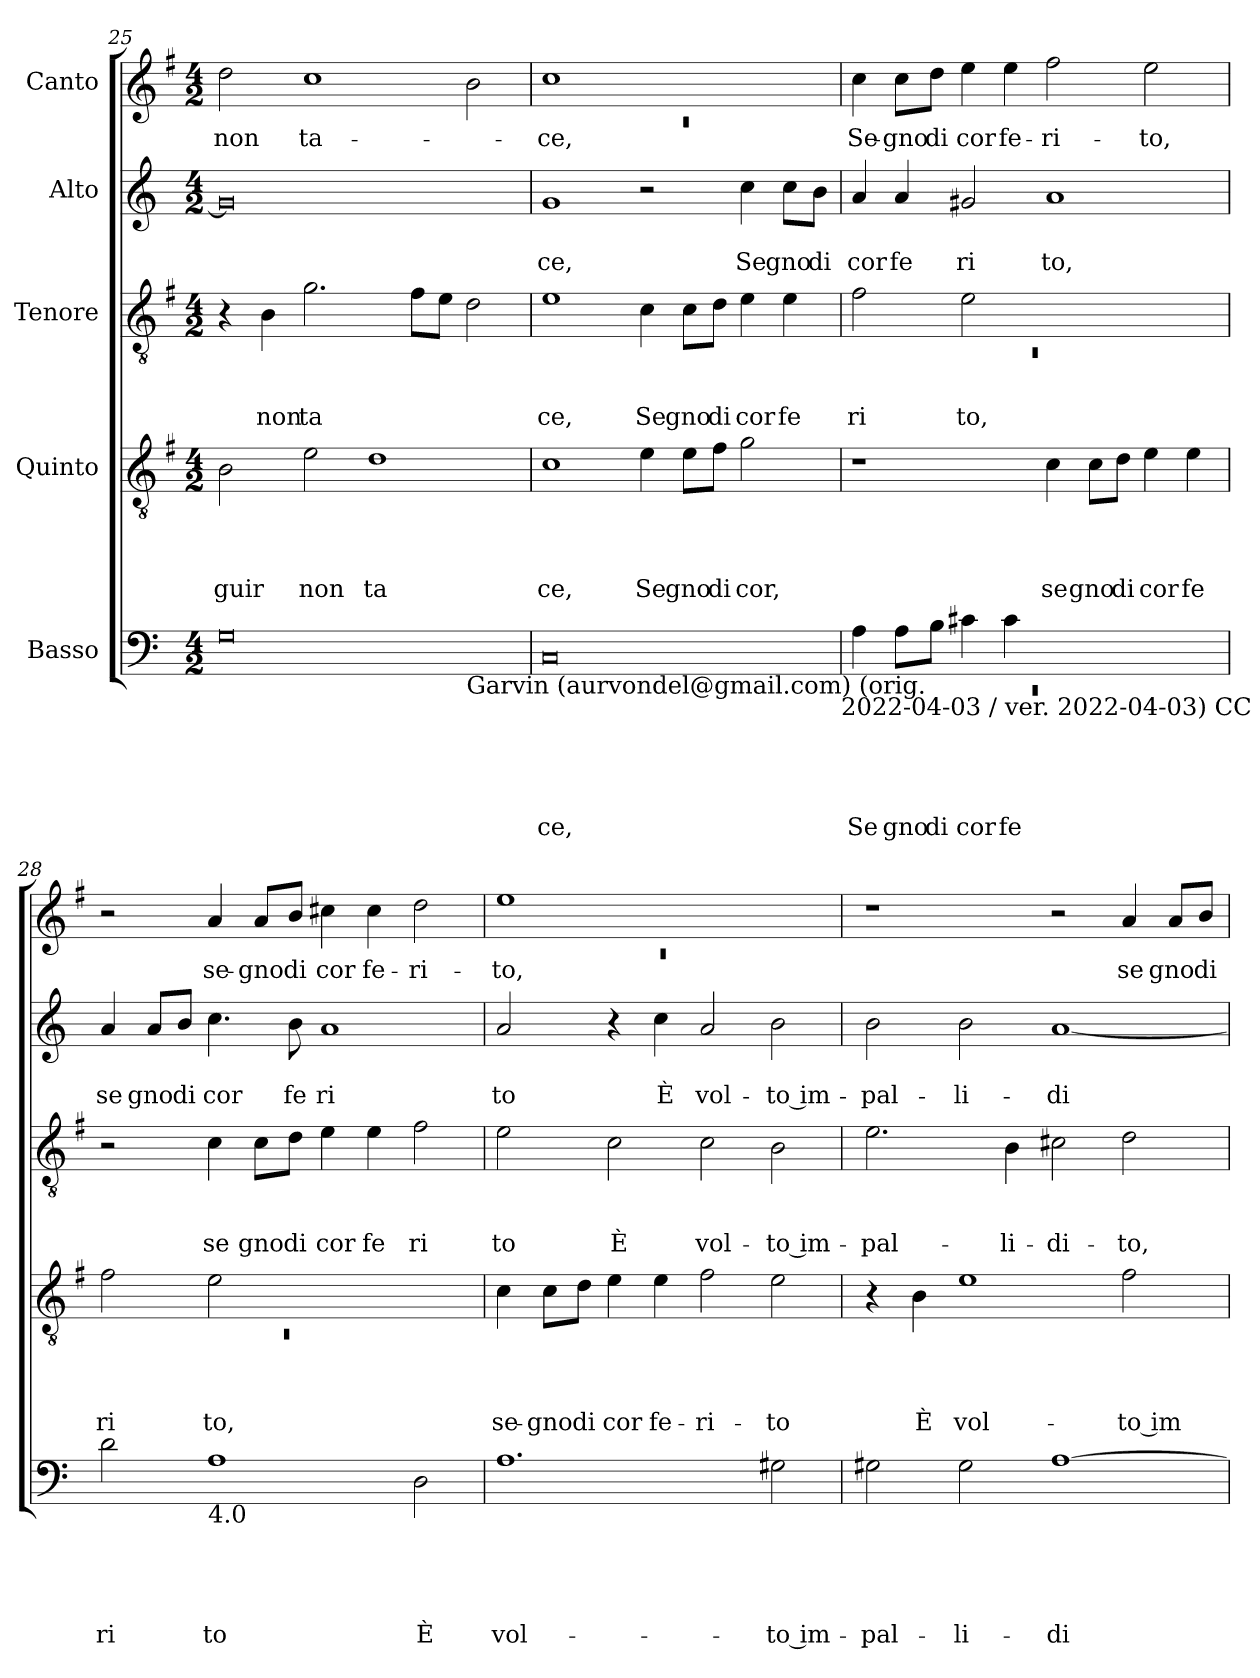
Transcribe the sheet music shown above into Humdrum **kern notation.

**kern	**text	**text	**text	**text	**text	**kern	**text	**text	**text	**text	**kern	**text	**text	**text	**kern	**text	**text	**kern	**text
*part5	*part5	*part5	*part5	*part5	*part5	*part4	*part4	*part4	*part4	*part4	*part3	*part3	*part3	*part3	*part2	*part2	*part2	*part1	*part1
*staff5	*staff5	*staff5	*staff5	*staff5	*staff5	*staff4	*staff4	*staff4	*staff4	*staff4	*staff3	*staff3	*staff3	*staff3	*staff2	*staff2	*staff2	*staff1	*staff1
*I"Basso	*	*	*	*	*	*I"Quinto	*	*	*	*	*I"Tenore	*	*	*	*I"Alto	*	*	*I"Canto	*
*clefF4	*	*	*	*	*	*clefGv2	*	*	*	*	*clefGv2	*	*	*	*clefG2	*	*	*clefG2	*
*	*	*	*	*	*	*ITrd-3c-5	*	*	*	*	*ITrd-3c-5	*	*	*	*	*	*	*ITrd-3c-5	*
*k[]	*	*	*	*	*	*k[]	*	*	*	*	*k[]	*	*	*	*k[]	*	*	*k[]	*
*C:	*	*	*	*	*	*C:	*	*	*	*	*C:	*	*	*	*C:	*	*	*C:	*
*M4/2	*	*	*	*	*	*M4/2	*	*	*	*	*M4/2	*	*	*	*M4/2	*	*	*M4/2	*
=25	=25	=25	=25	=25	=25	=25	=25	=25	=25	=25	=25	=25	=25	=25	=25	=25	=25	=25	=25
!LO:TX:b:t=Set by Allen	!	!	!	!	!	!	!	!	!	!	!	!	!	!	!	!	!	!	!
!	!	!	!	!	!	!	!	!	!	!LO:LY:b	!	!	!	!	!	!	!	!	!LO:LY:b
*^	*	*	*	*	*	*	*	*	*	*	*	*	*	*	*	*	*	*	*
0G	1.ryy	.	.	.	.	.	2e\	.	.	.	guir	4r	.	.	.	0g]	.	.	2gg\	non
!	!	!	!	!	!	!	!	!	!	!	!	!	!	!	!LO:LY:b	!	!	!	!	!
.	.	.	.	.	.	.	.	.	.	.	.	4e\	.	.	non	.	.	.	.	.
!	!	!	!	!	!	!	!	!	!	!	!LO:LY:b	!	!	!	!LO:LY:b	!	!	!	!	!LO:LY:b
.	.	.	.	.	.	.	2a\	.	.	.	non	2.cc\	.	.	ta	.	.	.	1ff	ta-
!	!	!	!	!	!	!	!	!	!	!	!LO:LY:b	!	!	!	!	!	!	!	!	!
.	.	.	.	.	.	.	1g	.	.	.	ta	.	.	.	.	.	.	.	.	.
.	.	.	.	.	.	.	.	.	.	.	.	8b\L	.	.	.	.	.	.	.	.
.	.	.	.	.	.	.	.	.	.	.	.	8a\J	.	.	.	.	.	.	.	.
!	!LO:TX:b:t=Garvin (aurvondel@gmail.com) (orig.	!	!	!	!	!	!	!	!	!	!	!	!	!	!	!	!	!	!	!
.	2ryy	.	.	.	.	.	.	.	.	.	.	2g\	.	.	.	.	.	.	2ee\	.
=26	=26	=26	=26	=26	=26	=26	=26	=26	=26	=26	=26	=26	=26	=26	=26	=26	=26	=26	=26	=26
*	*	*	*	*	*	*	*	*	*	*	*	*	*	*	*	*	*	*	*^	*
!	!	!	!	!	!	!LO:LY:b	!	!	!	!	!LO:LY:b	!	!	!	!LO:LY:b	!	!	!LO:LY:b	!	!LO:N:vis=1	!LO:LY:b
*v	*v	*	*	*	*	*	*	*	*	*	*	*	*	*	*	*	*	*	*	*	*
0C	.	.	.	.	ce,	1f	.	.	.	ce,	1a	.	.	ce,	1g	.	ce,	1ff	0rc	-ce,
!	!	!	!	!	!	!	!	!	!	!LO:LY:b	!	!	!	!LO:LY:b	!	!	!	!	!	!
.	.	.	.	.	.	4a\	.	.	.	Se	4f\	.	.	Se	2r	.	.	1ryy	.	.
!	!	!	!	!	!	!	!	!	!	!LO:LY:b	!	!	!	!LO:LY:b	!	!	!	!	!	!
.	.	.	.	.	.	8a\L	.	.	.	gno	8f\L	.	.	gno	.	.	.	.	.	.
!	!	!	!	!	!	!	!	!	!	!LO:LY:b	!	!	!	!LO:LY:b	!	!	!	!	!	!
.	.	.	.	.	.	8b\J	.	.	.	di	8g\J	.	.	di	.	.	.	.	.	.
!	!	!	!	!	!	!	!	!	!	!LO:LY:b	!	!	!	!LO:LY:b	!	!	!LO:LY:b	!	!	!
.	.	.	.	.	.	2cc\	.	.	.	cor,	4a\	.	.	cor	4cc\	.	Se	.	.	.
!	!	!	!	!	!	!	!	!	!	!	!	!	!	!LO:LY:b	!	!	!LO:LY:b	!	!	!
.	.	.	.	.	.	.	.	.	.	.	4a\	.	.	fe	8cc\L	.	gno	.	.	.
!	!	!	!	!	!	!	!	!	!	!	!	!	!	!	!	!	!LO:LY:b	!	!	!
.	.	.	.	.	.	.	.	.	.	.	.	.	.	.	8b\J	.	di	.	.	.
*	*	*	*	*	*	*	*	*	*	*	*	*	*	*	*	*	*	*v	*v	*
!LO:TX:b:t=2022-04-03 / ver. 2022-04-03) CC BY-NC	!	!	!	!	!	!	!	!	!	!	!	!	!	!	!	!	!	!	!
=27	=27	=27	=27	=27	=27	=27	=27	=27	=27	=27	=27	=27	=27	=27	=27	=27	=27	=27	=27
*^	*	*	*	*	*	*	*	*	*	*	*^	*	*	*	*	*	*	*	*
!	!LO:N:vis=1	!	!	!	!	!LO:LY:b	!	!	!	!	!	!	!LO:N:vis=1	!	!	!LO:LY:b	!	!	!LO:LY:b	!	!LO:LY:b
*	*^	*	*	*	*	*	*	*	*	*	*	*	*	*	*	*	*	*	*	*	*
0ryy	0rEE	4A\	.	.	.	.	Se	1r	.	.	.	.	2b\	0rC	.	.	ri	4a/	.	cor	4ff\	Se-
!	!	!	!	!	!	!	!LO:LY:b	!	!	!	!	!	!	!	!	!	!	!	!	!LO:LY:b	!	!LO:LY:b
.	.	8A\L	.	.	.	.	gno	.	.	.	.	.	.	.	.	.	.	4a/	.	fe	8ff\L	-gno
!	!	!	!	!	!	!	!LO:LY:b	!	!	!	!	!	!	!	!	!	!	!	!	!	!	!LO:LY:b
.	.	8B\J	.	.	.	.	di	.	.	.	.	.	.	.	.	.	.	.	.	.	8gg\J	di
!	!	!	!	!	!	!	!LO:LY:b	!	!	!	!	!	!	!	!	!	!LO:LY:b	!	!	!LO:LY:b	!	!LO:LY:b
.	.	4c#X\	.	.	.	.	cor	.	.	.	.	.	2a\	.	.	.	to,	2g#X/	.	ri	4aa\	cor
!	!	!	!	!	!	!	!LO:LY:b	!	!	!	!	!	!	!	!	!	!	!	!	!	!	!LO:LY:b
.	.	4c#\	.	.	.	.	fe	.	.	.	.	.	.	.	.	.	.	.	.	.	4aa\	fe-
!	!	!	!	!	!	!	!	!	!	!	!	!LO:LY:b	!	!	!	!	!	!	!	!LO:LY:b	!	!LO:LY:b
.	.	1ryy	.	.	.	.	.	4f\	.	.	.	se	1ryy	.	.	.	.	1a	.	to,	2bb\	-ri-
!	!	!	!	!	!	!	!	!	!	!	!	!LO:LY:b	!	!	!	!	!	!	!	!	!	!
.	.	.	.	.	.	.	.	8f\L	.	.	.	gno	.	.	.	.	.	.	.	.	.	.
!	!	!	!	!	!	!	!	!	!	!	!	!LO:LY:b	!	!	!	!	!	!	!	!	!	!
.	.	.	.	.	.	.	.	8g\J	.	.	.	di	.	.	.	.	.	.	.	.	.	.
!	!	!	!	!	!	!	!	!	!	!	!	!LO:LY:b	!	!	!	!	!	!	!	!	!	!LO:LY:b
.	.	.	.	.	.	.	.	4a\	.	.	.	cor	.	.	.	.	.	.	.	.	2aa\	-to,
!	!	!	!	!	!	!	!	!	!	!	!	!LO:LY:b	!	!	!	!	!	!	!	!	!	!
.	.	.	.	.	.	.	.	4a\	.	.	.	fe	.	.	.	.	.	.	.	.	.	.
*v	*v	*v	*	*	*	*	*	*	*	*	*	*	*v	*v	*	*	*	*	*	*	*	*
=28	=28	=28	=28	=28	=28	=28	=28	=28	=28	=28	=28	=28	=28	=28	=28	=28	=28	=28	=28
*	*	*	*	*	*	*^	*	*	*	*	*	*	*	*	*	*	*	*	*
!	!	!	!	!	!LO:LY:b	!	!LO:N:vis=1	!	!	!	!LO:LY:b	!	!	!	!	!	!	!LO:LY:b	!	!
2d\	.	.	.	.	ri	2b\	0rC	.	.	.	ri	2r	.	.	.	4a/	.	se	2r	.
!	!	!	!	!	!	!	!	!	!	!	!	!	!	!	!	!	!	!LO:LY:b	!	!
.	.	.	.	.	.	.	.	.	.	.	.	.	.	.	.	8a/L	.	gno	.	.
!	!	!	!	!	!	!	!	!	!	!	!	!	!	!	!	!	!	!LO:LY:b	!	!
.	.	.	.	.	.	.	.	.	.	.	.	.	.	.	.	8b/J	.	di	.	.
!LO:TX:b:t=4.0	!	!	!	!	!	!	!	!	!	!	!	!	!	!	!	!	!	!	!	!
!	!	!	!	!	!LO:LY:b	!	!	!	!	!	!LO:LY:b	!	!	!	!LO:LY:b	!	!	!LO:LY:b	!	!LO:LY:b
1A	.	.	.	.	to	2a\	.	.	.	.	to,	4f\	.	.	se	4.cc\	.	cor	4dd/	se-
!	!	!	!	!	!	!	!	!	!	!	!	!	!	!	!LO:LY:b	!	!	!	!	!LO:LY:b
.	.	.	.	.	.	.	.	.	.	.	.	8f\L	.	.	gno	.	.	.	8dd/L	-gno
!	!	!	!	!	!	!	!	!	!	!	!	!	!	!	!LO:LY:b	!	!	!LO:LY:b	!	!LO:LY:b
.	.	.	.	.	.	.	.	.	.	.	.	8g\J	.	.	di	8b\	.	fe	8ee/J	di
!	!	!	!	!	!	!	!	!	!	!	!	!	!	!	!LO:LY:b	!	!	!LO:LY:b	!	!LO:LY:b
.	.	.	.	.	.	1ryy	.	.	.	.	.	4a\	.	.	cor	1a	.	ri	4ff#X\	cor
!	!	!	!	!	!	!	!	!	!	!	!	!	!	!	!LO:LY:b	!	!	!	!	!LO:LY:b
.	.	.	.	.	.	.	.	.	.	.	.	4a\	.	.	fe	.	.	.	4ff#\	fe-
!	!	!	!	!	!LO:LY:b	!	!	!	!	!	!	!	!	!	!LO:LY:b	!	!	!	!	!LO:LY:b
2D\	.	.	.	.	È	.	.	.	.	.	.	2b\	.	.	ri	.	.	.	2gg\	-ri-
*	*	*	*	*	*	*v	*v	*	*	*	*	*	*	*	*	*	*	*	*	*
!!LO:PB:g=z
=29	=29	=29	=29	=29	=29	=29	=29	=29	=29	=29	=29	=29	=29	=29	=29	=29	=29	=29	=29
*	*	*	*	*	*	*	*	*	*	*	*	*	*	*	*	*	*	*^	*
!	!	!	!	!	!LO:LY:b	!	!	!	!	!LO:LY:b	!	!	!	!LO:LY:b	!	!	!LO:LY:b	!	!LO:N:vis=1	!LO:LY:b
1.A	.	.	.	.	vol-	4f\	.	.	.	se-	2a\	.	.	to	2a/	.	to	1aa	0rc	-to,
!	!	!	!	!	!	!	!	!	!	!LO:LY:b	!	!	!	!	!	!	!	!	!	!
.	.	.	.	.	.	8f\L	.	.	.	-gno	.	.	.	.	.	.	.	.	.	.
!	!	!	!	!	!	!	!	!	!	!LO:LY:b	!	!	!	!	!	!	!	!	!	!
.	.	.	.	.	.	8g\J	.	.	.	di	.	.	.	.	.	.	.	.	.	.
!	!	!	!	!	!	!	!	!	!	!LO:LY:b	!	!	!	!LO:LY:b	!	!	!	!	!	!
.	.	.	.	.	.	4a\	.	.	.	cor	2f\	.	.	È	4r	.	.	.	.	.
!	!	!	!	!	!	!	!	!	!	!LO:LY:b	!	!	!	!	!	!	!LO:LY:b	!	!	!
.	.	.	.	.	.	4a\	.	.	.	fe-	.	.	.	.	4cc\	.	È	.	.	.
!	!	!	!	!	!	!	!	!	!	!LO:LY:b	!	!	!	!LO:LY:b	!	!	!LO:LY:b	!	!	!
.	.	.	.	.	.	2b\	.	.	.	-ri-	2f\	.	.	vol-	2a/	.	vol-	1ryy	.	.
!	!	!	!	!	!LO:LY:b:rj	!	!	!	!	!LO:LY:b	!	!	!	!LO:LY:b:rj	!	!	!LO:LY:b:rj	!	!	!
2G#X\	.	.	.	.	-to im-	2a\	.	.	.	-to	2e\	.	.	-to im-	2b\	.	-to im-	.	.	.
*	*	*	*	*	*	*	*	*	*	*	*	*	*	*	*	*	*	*v	*v	*
=30	=30	=30	=30	=30	=30	=30	=30	=30	=30	=30	=30	=30	=30	=30	=30	=30	=30	=30	=30
!	!	!	!	!	!LO:LY:b	!	!	!	!	!	!	!	!	!LO:LY:b	!	!	!LO:LY:b	!	!
2G#X\	.	.	.	.	-pal-	4r	.	.	.	.	2.a\	.	.	-pal-	2b\	.	-pal-	1r	.
!	!	!	!	!	!	!	!	!	!	!LO:LY:b	!	!	!	!	!	!	!	!	!
.	.	.	.	.	.	4e\	.	.	.	È	.	.	.	.	.	.	.	.	.
!	!	!	!	!	!LO:LY:b	!	!	!	!	!LO:LY:b	!	!	!	!	!	!	!LO:LY:b	!	!
2G#\	.	.	.	.	-li-	1a	.	.	.	vol-	.	.	.	.	2b\	.	-li-	.	.
!	!	!	!	!	!	!	!	!	!	!	!	!	!	!LO:LY:b	!	!	!	!	!
.	.	.	.	.	.	.	.	.	.	.	4e\	.	.	-li-	.	.	.	.	.
!	!	!	!	!	!LO:LY:b	!	!	!	!	!	!	!	!	!LO:LY:b	!	!	!LO:LY:b	!	!
[>1A	.	.	.	.	-di-	.	.	.	.	.	2f#X\	.	.	-di-	[<1a	.	-di-	2r	.
!	!	!	!	!	!	!	!	!	!	!LO:LY:b:rj	!	!	!	!LO:LY:b	!	!	!	!	!LO:LY:b
.	.	.	.	.	.	2b\	.	.	.	-to im-	2g\	.	.	-to,	.	.	.	4dd/	se
!	!	!	!	!	!	!	!	!	!	!	!	!	!	!	!	!	!	!	!LO:LY:b
.	.	.	.	.	.	.	.	.	.	.	.	.	.	.	.	.	.	8dd/L	gno
!	!	!	!	!	!	!	!	!	!	!	!	!	!	!	!	!	!	!	!LO:LY:b
.	.	.	.	.	.	.	.	.	.	.	.	.	.	.	.	.	.	8ee/J	di
=	=	=	=	=	=	=	=	=	=	=	=	=	=	=	=	=	=	=	=
*-	*-	*-	*-	*-	*-	*-	*-	*-	*-	*-	*-	*-	*-	*-	*-	*-	*-	*-	*-
